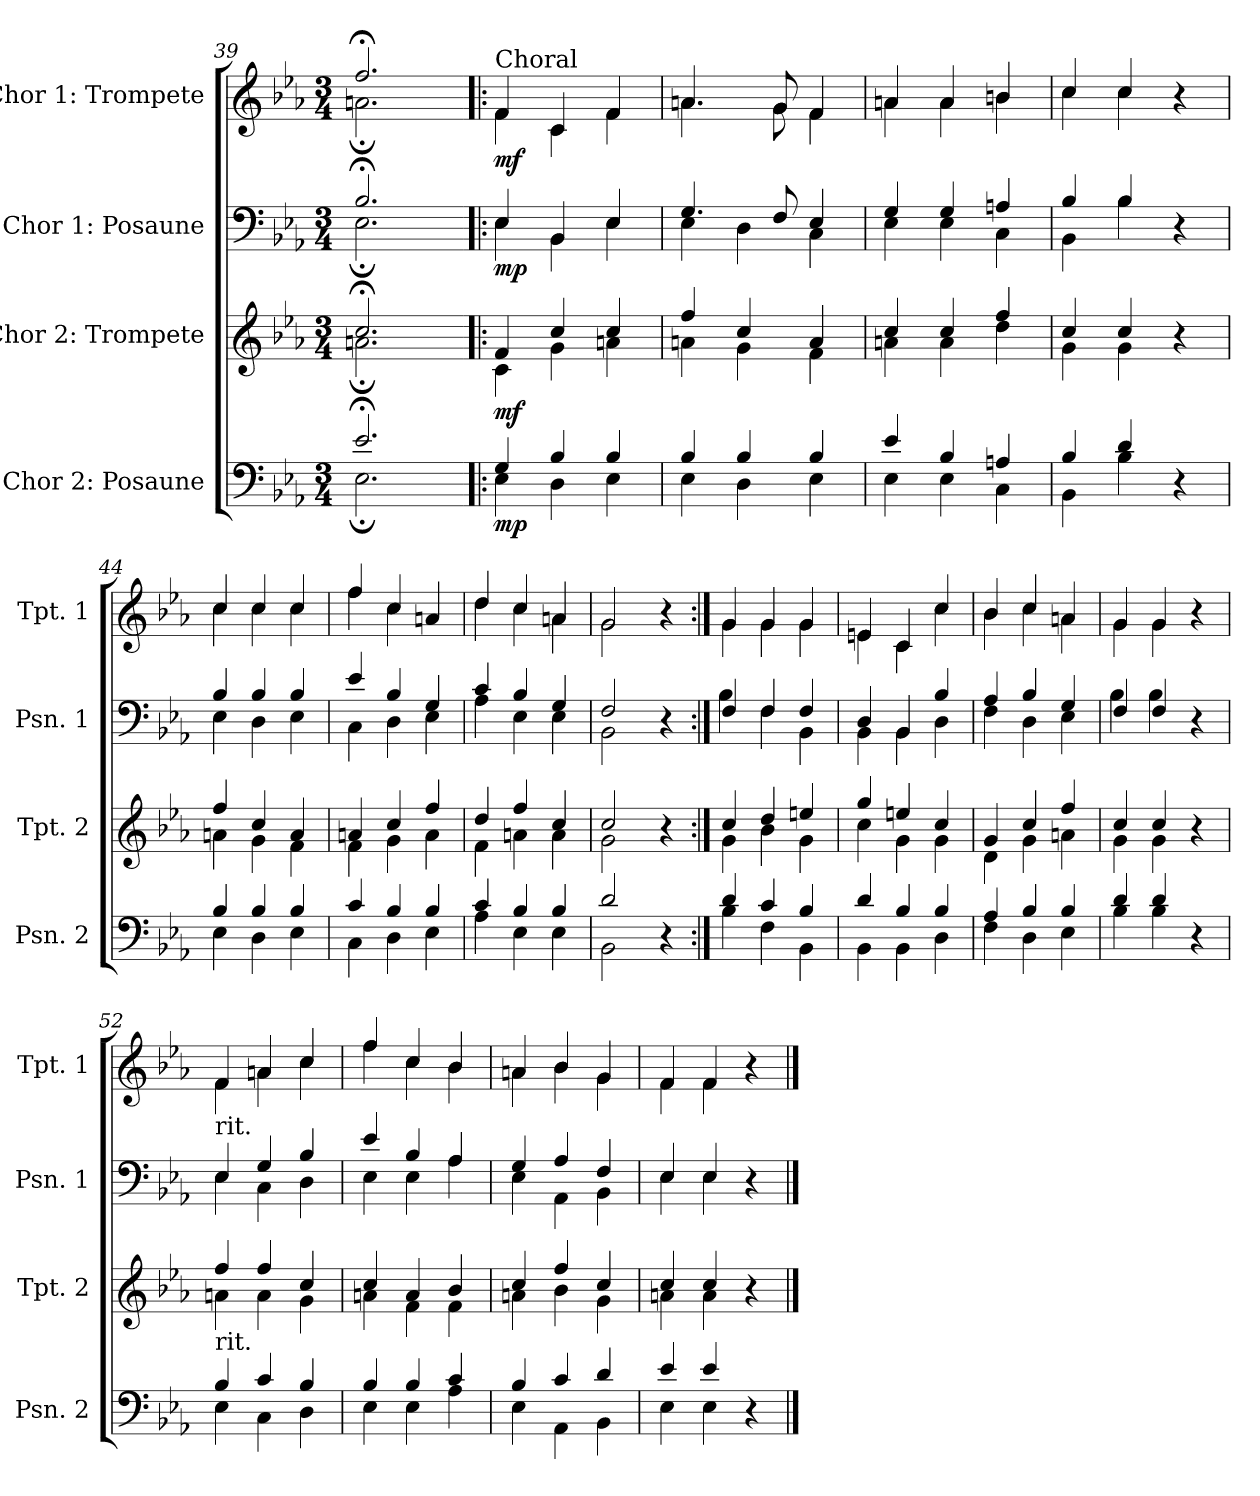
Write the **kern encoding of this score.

**kern	**dynam	**kern	**dynam	**kern	**dynam	**kern	**dynam
*part4	*part4	*part3	*part3	*part2	*part2	*part1	*part1
*staff4	*staff4	*staff3	*staff3	*staff2	*staff2	*staff1	*staff1
*I"Chor 2: Posaune	*	*I"Chor 2: Trompete	*	*I"Chor 1: Posaune	*	*I"Chor 1: Trompete	*
*I'Psn. 2	*	*I'Tpt. 2	*	*I'Psn. 1	*	*I'Tpt. 1	*
*clefF4	*	*clefG2	*	*clefF4	*	*clefG2	*
*	*	*ITrd1c2	*	*	*	*ITrd1c2	*
*k[b-e-a-]	*	*k[b-e-a-d-g-]	*	*k[b-e-a-]	*	*k[b-e-a-d-g-]	*
*M3/4	*	*M3/4	*	*M3/4	*	*M3/4	*
=39	=39	=39	=39	=39	=39	=39	=39
*^	*	*^	*	*^	*	*^	*
2.e-;</	2.E-;\	.	2.b-;</	2.gn;\	.	2.B-;</	2.E-;\	.	2.ee-;</	2.gn;\	.
=40!|:	=40!|:	=40!|:	=40!|:	=40!|:	=40!|:	=40!|:	=40!|:	=40!|:	=40!|:	=40!|:	=40!|:
!	!	!	!	!	!	!	!	!	!LO:TX:a:t=Choral	!	!
!	!	!LO:DY:b	!	!	!LO:DY:b	!	!	!LO:DY:b	!	!	!LO:DY:b
4G/	4E-\	mp	4e-/	4B-\	mf	4E-/	4E-\	mp	4e-/	4e-\	mf
4B-/	4D\	.	4b-/	4f\	.	4BB-/	4BB-\	.	4B-/	4B-\	.
4B-/	4E-\	.	4b-/	4gn\	.	4E-/	4E-\	.	4e-/	4e-\	.
=41	=41	=41	=41	=41	=41	=41	=41	=41	=41	=41	=41
4B-/	4E-\	.	4ee-/	4gn\	.	4.G/	4E-\	.	4.gn/	4.g\	.
4B-/	4D\	.	4b-/	4f\	.	.	4D\	.	.	.	.
.	.	.	.	.	.	8F/	.	.	8f/	8f\	.
4B-/	4E-\	.	4g/	4e-\	.	4E-/	4C\	.	4e-/	4e-\	.
=42	=42	=42	=42	=42	=42	=42	=42	=42	=42	=42	=42
4e-/	4E-\	.	4b-/	4gn\	.	4G/	4E-\	.	4gn/	4g\	.
4B-/	4E-\	.	4b-/	4g\	.	4G/	4E-\	.	4g/	4g\	.
4An/	4C\	.	4ee-/	4cc\	.	4An/	4C\	.	4an/	4a\	.
=43	=43	=43	=43	=43	=43	=43	=43	=43	=43	=43	=43
4B-/	4BB-\	.	4b-/	4f\	.	4B-/	4BB-\	.	4b-/	4b-\	.
4d/	4B-\	.	4b-/	4f\	.	4B-/	4B-\	.	4b-/	4b-\	.
4r	4ryy	.	4r	4ryy	.	4r	4ryy	.	4r	4ryy	.
!!LO:PB:g=z	!!
=44	=44	=44	=44	=44	=44	=44	=44	=44	=44	=44	=44
4B-/	4E-\	.	4ee-/	4gn\	.	4B-/	4E-\	.	4b-/	4b-\	.
4B-/	4D\	.	4b-/	4f\	.	4B-/	4D\	.	4b-/	4b-\	.
4B-/	4E-\	.	4g/	4e-\	.	4B-/	4E-\	.	4b-/	4b-\	.
=45	=45	=45	=45	=45	=45	=45	=45	=45	=45	=45	=45
4c/	4C\	.	4gn/	4e-\	.	4e-/	4C\	.	4ee-/	4ee-\	.
4B-/	4D\	.	4b-/	4f\	.	4B-/	4D\	.	4b-/	4b-\	.
4B-/	4E-\	.	4ee-/	4g\	.	4G/	4E-\	.	4gn/	4g\yy	.
=46	=46	=46	=46	=46	=46	=46	=46	=46	=46	=46	=46
4c/	4A-\	.	4cc/	4e-\	.	4c/	4A-\	.	4cc/	4cc\	.
4B-/	4E-\	.	4ee-/	4gn\	.	4B-/	4E-\	.	4b-/	4b-\	.
4B-/	4E-\	.	4b-/	4g\	.	4G/	4E-\	.	4gn/	4g\	.
=47	=47	=47	=47	=47	=47	=47	=47	=47	=47	=47	=47
2d/	2BB-\	.	2b-/	2f\	.	2F/	2BB-\	.	2f/	2f\	.
4r	4ryy	.	4r	4ryy	.	4r	4ryy	.	4r	4ryy	.
=48:|!	=48:|!	=48:|!	=48:|!	=48:|!	=48:|!	=48:|!	=48:|!	=48:|!	=48:|!	=48:|!	=48:|!
4d/	4B-\	.	4b-/	4f\	.	4F/	4B-\	.	4f/	4f\	.
4c/	4F\	.	4cc/	4a-\	.	4F/	4F\	.	4f/	4f\	.
4B-/	4BB-\	.	4ddn/	4f\	.	4F/	4BB-\	.	4f/	4f\	.
=49	=49	=49	=49	=49	=49	=49	=49	=49	=49	=49	=49
4d/	4BB-\	.	4ff/	4b-\	.	4D/	4BB-\	.	4dn/	4d\	.
4B-/	4BB-\	.	4ddn/	4f\	.	4BB-/	4BB-\	.	4B-/	4B-\	.
4B-/	4D\	.	4b-/	4f\	.	4B-/	4D\	.	4b-/	4b-\	.
=50	=50	=50	=50	=50	=50	=50	=50	=50	=50	=50	=50
4A-/	4F\	.	4f/	4c\	.	4A-/	4F\	.	4a-/	4a-\	.
4B-/	4D\	.	4b-/	4f\	.	4B-/	4D\	.	4b-/	4b-\	.
4B-/	4E-\	.	4ee-/	4gn\	.	4G/	4E-\	.	4gn/	4g\	.
=51	=51	=51	=51	=51	=51	=51	=51	=51	=51	=51	=51
4d/	4B-\	.	4b-/	4f\	.	4F/	4B-\	.	4f/	4f\	.
4d/	4B-\	.	4b-/	4f\	.	4F/	4B-\	.	4f/	4f\	.
4r	4ryy	.	4r	4ryy	.	4r	4ryy	.	4r	4ryy	.
!!LO:LB:g=z	!!
=52	=52	=52	=52	=52	=52	=52	=52	=52	=52	=52	=52
!	!	!	!	!	!	!LO:TX:a:t=rit.	!	!	!	!	!
!LO:TX:a:t=rit.	!	!	!	!	!	!	!	!	!	!	!
4B-/	4E-\	.	4ee-/	4gn\	.	4E-/	4E-\	.	4e-/	4e-\	.
4c/	4C\	.	4ee-/	4g\	.	4G/	4C\	.	4gn/	4g\	.
4B-/	4D\	.	4b-/	4f\	.	4B-/	4D\	.	4b-/	4b-\	.
=53	=53	=53	=53	=53	=53	=53	=53	=53	=53	=53	=53
4B-/	4E-\	.	4b-/	4gn\	.	4e-/	4E-\	.	4ee-/	4ee-\	.
4B-/	4E-\	.	4g/	4e-\	.	4B-/	4E-\	.	4b-/	4b-\	.
4c/	4A-\	.	4a-/	4e-\	.	4A-/	4A-\	.	4a-/	4a-\	.
=54	=54	=54	=54	=54	=54	=54	=54	=54	=54	=54	=54
4B-/	4E-\	.	4b-/	4gn\	.	4G/	4E-\	.	4gn/	4g\	.
4c/	4AA-\	.	4ee-/	4a-\	.	4A-/	4AA-\	.	4a-/	4a-\	.
4d/	4BB-\	.	4b-/	4f\	.	4F/	4BB-\	.	4f/	4f\	.
=55	=55	=55	=55	=55	=55	=55	=55	=55	=55	=55	=55
4e-/	4E-\	.	4b-/	4gn\	.	4E-/	4E-\	.	4e-/	4e-\	.
4e-/	4E-\	.	4b-/	4g\	.	4E-/	4E-\	.	4e-/	4e-\	.
4r	4ryy	.	4r	4ryy	.	4r	4ryy	.	4r	4ryy	.
*v	*v	*	*	*	*	*v	*v	*	*v	*v	*
*	*	*v	*v	*	*	*	*	*
==	==	==	==	==	==	==	==
*-	*-	*-	*-	*-	*-	*-	*-
